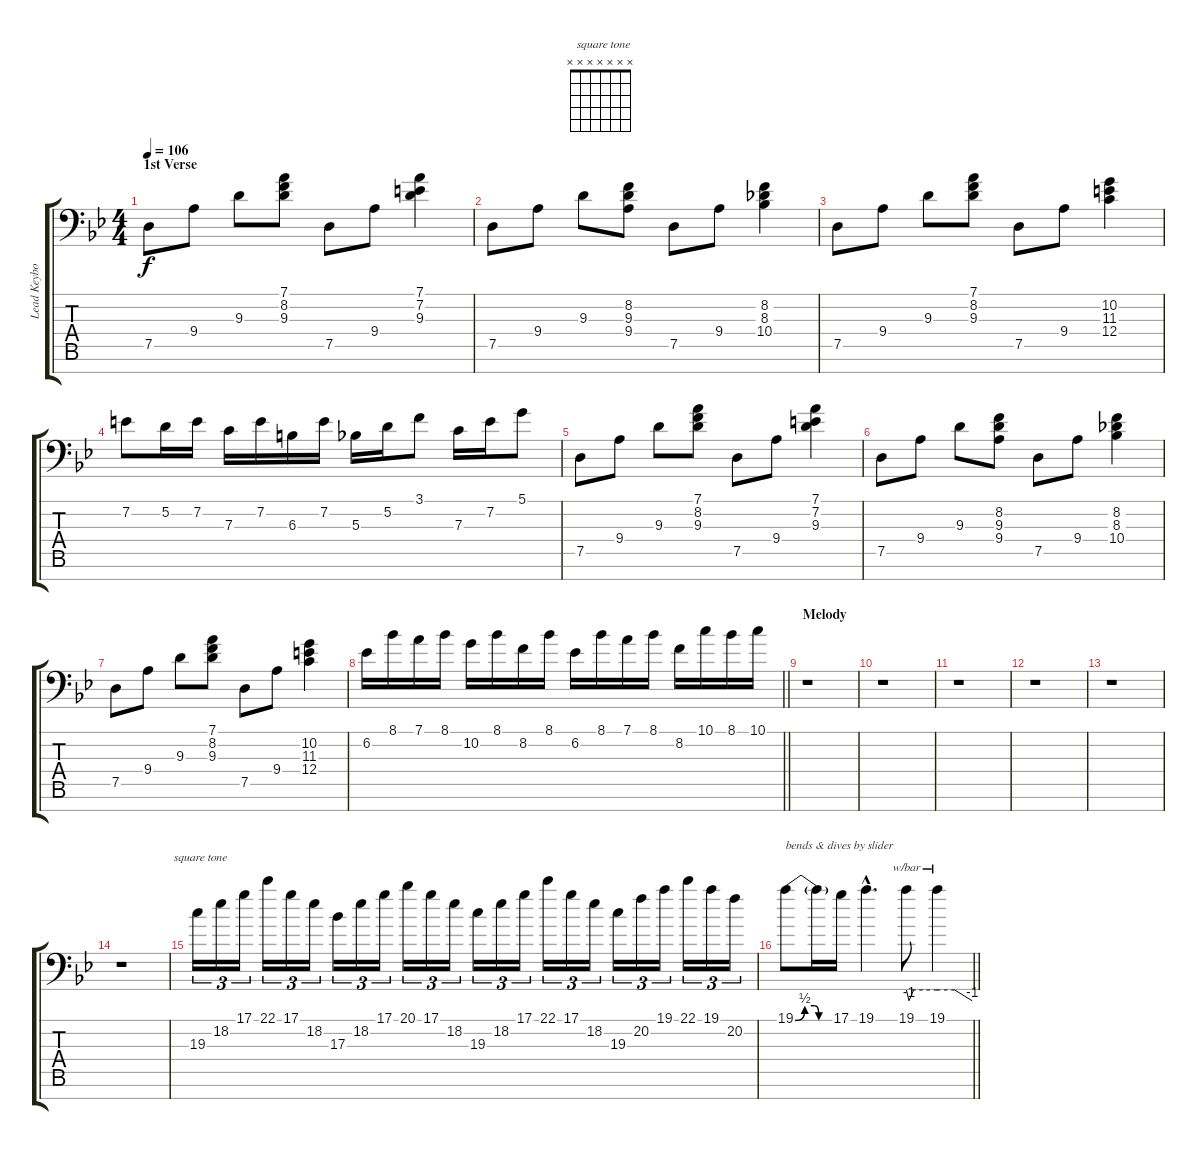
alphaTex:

\track ("Lead Keyboard" "Lead Keybo") {instrument lead1square}
\staff {score tabs}
\tuning (D4 A3 F3 C3 G2 D2 A1) {hide}
\chord ("  square tone" x x x x x x x) {firstfret 0}
\ts (4 4)
\section ("" "1st Verse")
\tempo 106
\clef f4
\ks bb
7.5.8{dy f} 9.4.8 9.3.8 (7.1 8.2 9.3).8 7.5.8 9.4.8 (7.1 7.2 9.3).4 |
7.5.8 9.4.8 9.3.8 (8.2 9.3 9.4).8 7.5.8 9.4.8 (8.2 8.3 10.4).4 |
7.5.8 9.4.8 9.3.8 (7.1 8.2 9.3).8 7.5.8 9.4.8 (10.2 11.3 12.4).4 |
7.2.8 5.2.16 7.2.16 7.3.16 7.2.16 6.3.16 7.2.16 5.3.16 5.2.16 3.1.8 7.3.16 7.2.16 5.1.8 |
7.5.8 9.4.8 9.3.8 (7.1 8.2 9.3).8 7.5.8 9.4.8 (7.1 7.2 9.3).4 |
7.5.8 9.4.8 9.3.8 (8.2 9.3 9.4).8 7.5.8 9.4.8 (8.2 8.3 10.4).4 |
7.5.8 9.4.8 9.3.8 (7.1 8.2 9.3).8 7.5.8 9.4.8 (10.2 11.3 12.4).4 |
\barLineRight lightlight
6.2.16 8.1.16 7.1.16 8.1.16 10.2.16 8.1.16 8.2.16 8.1.16 6.2.16 8.1.16 7.1.16 8.1.16 8.2.16 10.1.16 8.1.16 10.1.16 |
\section ("" "Melody")
r.1 |
r.1 |
r.1 |
r.1 |
r.1 |
r.1 |
19.3.16{tu (3 2) ch "  square tone" volume 12 instrument lead1square} 18.2.16{tu (3 2)} 17.1.16{tu (3 2)} 22.1.16{tu (3 2)} 17.1.16{tu (3 2)} 18.2.16{tu (3 2)} 17.3.16{tu (3 2)} 18.2.16{tu (3 2)} 17.1.16{tu (3 2)} 20.1.16{tu (3 2)} 17.1.16{tu (3 2)} 18.2.16{tu (3 2)} 19.3.16{tu (3 2)} 18.2.16{tu (3 2)} 17.1.16{tu (3 2)} 22.1.16{tu (3 2)} 17.1.16{tu (3 2)} 18.2.16{tu (3 2)} 19.3.16{tu (3 2)} 20.2.16{tu (3 2)} 19.1.16{tu (3 2)} 22.1.16{tu (3 2)} 19.1.16{tu (3 2)} 20.2.16{tu (3 2)} |
\barLineRight lightlight
19.1{be (custom 0 0 15 2 30 2 37 0 60 0)}.8{txt "bends & dives by slider"} 19.1{t}.16 17.1.16 19.1{hac}.4{d} 19.1.8{tbe (custom default 0 0 5 -4 14 0 60 0)} 19.1.4{tbe (custom default 0 0 30 0 60 -4)}
